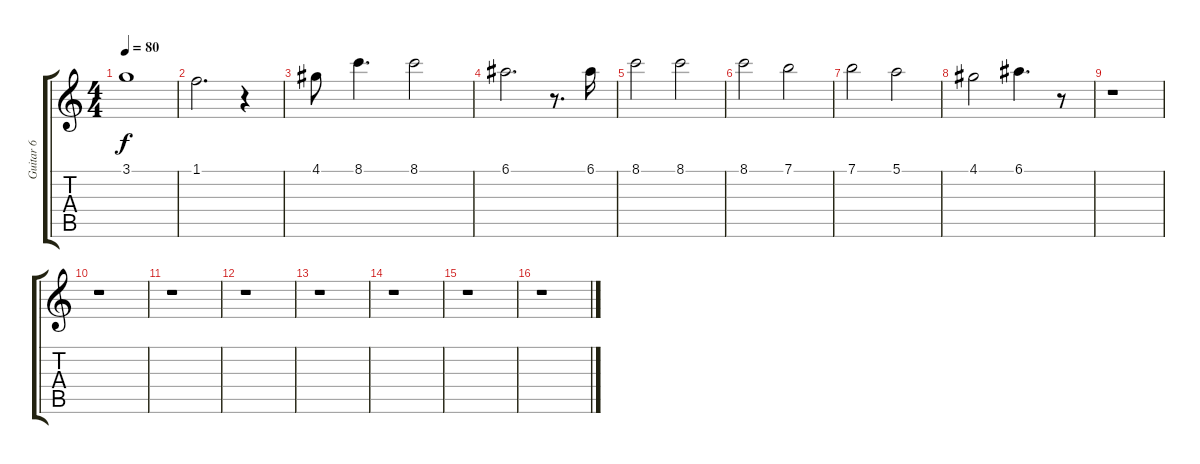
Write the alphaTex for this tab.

\track ("Guitar 6" "Guitar 6") {instrument distortionguitar}
\staff {score tabs}
\tuning (E4 B3 G3 D3 A2 E2) {hide}
\ts (4 4)
\tempo 80
\clef g2
\ks c
3.1.1{dy f} |
1.1.2{d} r.4 |
4.1.8 8.1.4{d} 8.1.2 |
6.1.2{d} r.8{d} 6.1.16 |
8.1.2 8.1.2 |
8.1.2 7.1.2 |
7.1.2 5.1.2 |
4.1.2 6.1.4{d} r.8 |
r.1 |
r.1 |
r.1 |
r.1 |
r.1 |
r.1 |
r.1 |
r.1
